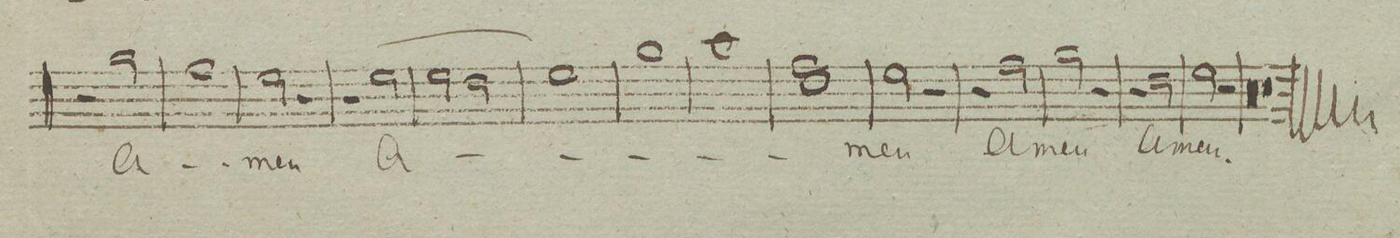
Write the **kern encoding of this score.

**kern	**text	**dynam
*I"Soprano. Tutti.	*	*
*clefC1	*	*
*k[]	*	*
*met(c|)	*	*
*M2/2	*	*
2r	.	.
2ee\	A-	.
=242	=242	=242
1dd\	.	.
=243	=243	=243
2cc\	-men.	.
2r	.	.
=244	=244	=244
2r	.	.
(2cc\	A-	.
=245	=245	=245
2cc\	.	.
2b\	.	.
=246	=246	=246
1cc\)	.	.
=247	=247	=247
1ee\	.	.
=248	=248	=248
1ff\	.	.
=249	=249	=249
1b\ 1dd\	.	.
=250	=250	=250
2cc\	-men	.
2r	.	.
=251	=251	=251
2r	.	.
2dd\	A-	.
=252	=252	=252
2ee\	-men.	.
2r	.	.
=253	=253	=253
2r	.	.
2b\	A-	.
=254	=254	=254
2cc\	-men.	.
2r	.	.
=255	=255	=255
00r	.	.
=256	=256	=256
=257	=257	=257
=258	=258	=258
=259	=259	=259
0r	.	.
=260	=260	=260
==	==	==
*-	*-	*-
